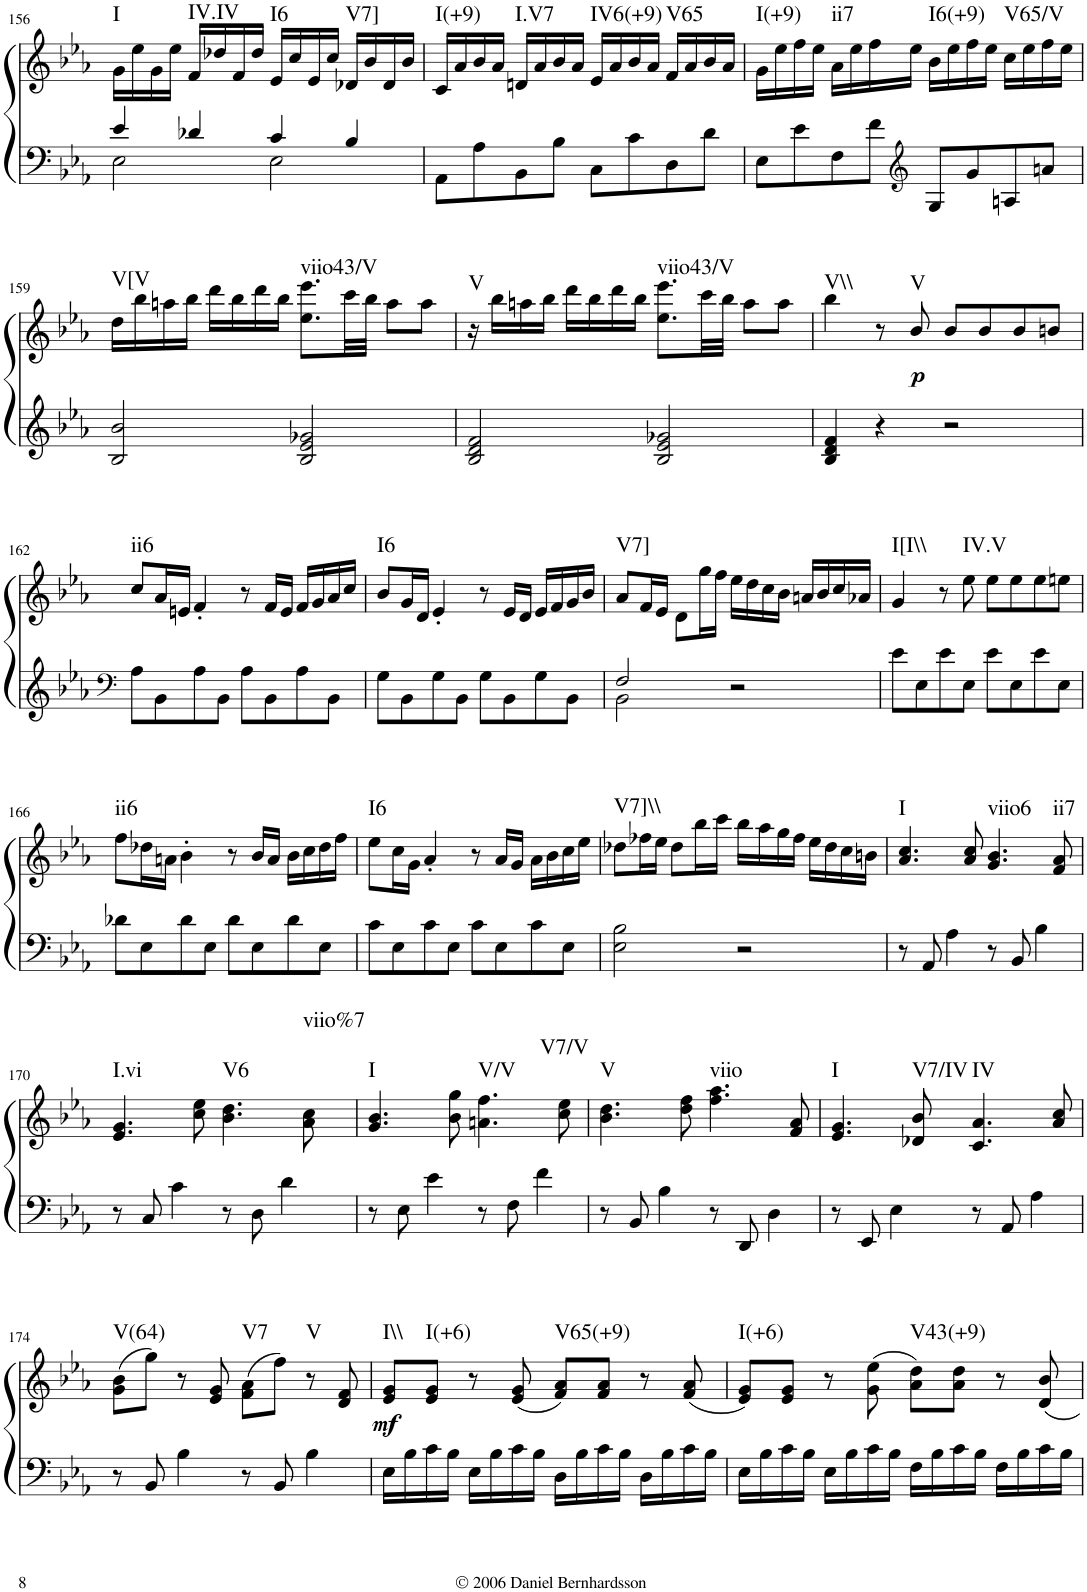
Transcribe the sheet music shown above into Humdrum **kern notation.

**kern	**kern	**dynam	**harte
*part1	*part1	*part1	*part1
*staff2	*staff1	*staff1/2	*
*I"Piano	*	*	*
*I'Pno.	*	*	*
!!LO:PB:g=z
*clefF4	*clefG2	*	*
*k[b-e-a-]	*k[b-e-a-]	*	*
*E-:	*E-:	*	*
*M4/4	*M4/4	*	*
*met(c)	*met(c)	*	*
=156	=156	=156	=156
*^	*	*	*
!	!	!	!	!LO:H:kt=I
4e-/	2E-\	16g\LL	.	N
.	.	16ee-\	.	.
.	.	16g\	.	.
.	.	16ee-\JJ	.	.
!	!	!	!	!LO:H:kt=IV.IV
4d-X/	.	16f/LL	.	N
.	.	16dd-X/	.	.
.	.	16f/	.	.
.	.	16dd-/JJ	.	.
!	!	!	!	!LO:H:kt=I6
4c/	2E-\	16e-/LL	.	N
.	.	16cc/	.	.
.	.	16e-/	.	.
.	.	16cc/JJ	.	.
!	!	!	!	!LO:H:kt=V7]
4B-/	.	16d-X/LL	.	N
.	.	16b-/	.	.
.	.	16d-/	.	.
.	.	16b-/JJ	.	.
*v	*v	*	*	*
=157	=157	=157	=157
!	!	!	!LO:H:kt=I(+9)
8AA-\L	16c/LL	.	N
.	16a-/	.	.
8A-\	16b-/	.	.
.	16a-/JJ	.	.
!	!	!	!LO:H:kt=I.V7
8BB-\	16dn/LL	.	N
.	16a-/	.	.
8B-\J	16b-/	.	.
.	16a-/JJ	.	.
!	!	!	!LO:H:kt=IV6(+9)
8C\L	16e-/LL	.	N
.	16a-/	.	.
8c\	16b-/	.	.
.	16a-/JJ	.	.
!	!	!	!LO:H:kt=V65
8D\	16f/LL	.	N
.	16a-/	.	.
8d\J	16b-/	.	.
.	16a-/JJ	.	.
=158	=158	=158	=158
!	!	!	!LO:H:kt=I(+9)
8E-\L	16g\LL	.	N
.	16ee-\	.	.
8e-\	16ff\	.	.
.	16ee-\JJ	.	.
!	!	!	!LO:H:kt=ii7
8F\	16a-\LL	.	N
.	16ee-\	.	.
8f\J	16ff\	.	.
*clefG2	*	*	*
.	16ee-\JJ	.	.
!	!	!	!LO:H:kt=I6(+9)
8G/L	16b-\LL	.	N
.	16ee-\	.	.
8g/	16ff\	.	.
.	16ee-\JJ	.	.
!	!	!	!LO:H:kt=V65/V
8An/	16cc\LL	.	N
.	16ee-\	.	.
8an/J	16ff\	.	.
.	16ee-\JJ	.	.
!!LO:LB:g=z
=159	=159	=159	=159
!	!	!	!LO:H:kt=V[V
2B-/ 2b-/	16dd\LL	.	N
.	16bb-\	.	.
.	16aan\	.	.
.	16bb-\JJ	.	.
.	16ddd\LL	.	.
.	16bb-\	.	.
.	16ddd\	.	.
.	16bb-\JJ	.	.
!	!	!	!LO:H:kt=viio43/V
2B-/ 2e-/ 2g-X/	8.ee-\ 8.eee-\L	.	N
.	32ccc\LL	.	.
.	32bb-\JJJ	.	.
.	8aa\L	.	.
.	8aa\J	.	.
=160	=160	=160	=160
!	!	!	!LO:H:kt=V
2B-/ 2d/ 2f/	16r	.	N
.	16bb-\LL	.	.
.	16aan\	.	.
.	16bb-\JJ	.	.
.	16ddd\LL	.	.
.	16bb-\	.	.
.	16ddd\	.	.
.	16bb-\JJ	.	.
!	!	!	!LO:H:kt=viio43/V
2B-/ 2e-/ 2g-X/	8.ee-\ 8.eee-\L	.	N
.	32ccc\LL	.	.
.	32bb-\JJJ	.	.
.	8aa\L	.	.
.	8aa\J	.	.
=161	=161	=161	=161
!	!	!	!LO:H:kt=V\\
4B-/ 4d/ 4f/	4bb-\	.	N
4r	8r	.	.
!	!	!LO:DY:b	!LO:H:kt=V
.	8b-/	p	N
2r	8b-/L	.	.
.	8b-/	.	.
.	8b-/	.	.
.	8bn/J	.	.
!!LO:LB:g=z
=162	=162	=162	=162
*clefF4	*	*	*
!	!	!	!LO:H:kt=ii6
8A-\L	8cc/L	.	N
8BB-\	16a-/L	.	.
.	16en/JJ	.	.
8A-\	4f'/	.	.
8BB-\J	.	.	.
8A-\L	8r	.	.
8BB-\	16f/LL	.	.
.	16e/JJ	.	.
8A-\	16f/LL	.	.
.	16g/	.	.
8BB-\J	16a-/	.	.
.	16cc/JJ	.	.
=163	=163	=163	=163
!	!	!	!LO:H:kt=I6
8G\L	8b-/L	.	N
8BB-\	16g/L	.	.
.	16d/JJ	.	.
8G\	4e-'/	.	.
8BB-\J	.	.	.
8G\L	8r	.	.
8BB-\	16e-/LL	.	.
.	16d/JJ	.	.
8G\	16e-/LL	.	.
.	16f/	.	.
8BB-\J	16g/	.	.
.	16b-/JJ	.	.
=164	=164	=164	=164
*^	*	*	*
!	!	!	!	!LO:H:kt=V7]
2F/	2BB-\	8a-/L	.	N
.	.	16f/L	.	.
.	.	16e-/JJ	.	.
.	.	8d\L	.	.
.	.	16gg\L	.	.
.	.	16ff\JJ	.	.
2r	2ryy	16ee-\LL	.	.
.	.	16dd\	.	.
.	.	16cc\	.	.
.	.	16b-\JJ	.	.
.	.	16an/LL	.	.
.	.	16b-/	.	.
.	.	16cc/	.	.
.	.	16a-X/JJ	.	.
*v	*v	*	*	*
=165	=165	=165	=165
!	!	!	!LO:H:kt=I[I\\
8e-\L	4g/	.	N
8E-\	.	.	.
8e-\	8r	.	.
!	!	!	!LO:H:kt=IV.V
8E-\J	8ee-\	.	N
8e-\L	8ee-\L	.	.
8E-\	8ee-\	.	.
8e-\	8ee-\	.	.
8E-\J	8een\J	.	.
!!LO:LB:g=z
=166	=166	=166	=166
!	!	!	!LO:H:kt=ii6
8d-X\L	8ff\L	.	N
8E-\	16dd-X\L	.	.
.	16an\JJ	.	.
8d-\	4b-'\	.	.
8E-\J	.	.	.
8d-\L	8r	.	.
8E-\	16b-/LL	.	.
.	16a/JJ	.	.
8d-\	16b-\LL	.	.
.	16cc\	.	.
8E-\J	16dd-\	.	.
.	16ff\JJ	.	.
=167	=167	=167	=167
!	!	!	!LO:H:kt=I6
8c\L	8ee-\L	.	N
8E-\	16cc\L	.	.
.	16g\JJ	.	.
8c\	4a-'/	.	.
8E-\J	.	.	.
8c\L	8r	.	.
8E-\	16a-/LL	.	.
.	16g/JJ	.	.
8c\	16a-\LL	.	.
.	16b-\	.	.
8E-\J	16cc\	.	.
.	16ee-\JJ	.	.
=168	=168	=168	=168
!	!	!	!LO:H:kt=V7]\\
2E-\ 2B-\	8dd-X\L	.	N
.	16ff-X\L	.	.
.	16ee-\JJ	.	.
.	8dd-\L	.	.
.	16bb-\L	.	.
.	16ccc\JJ	.	.
2r	16bb-\LL	.	.
.	16aa-\	.	.
.	16gg\	.	.
.	16ff-\JJ	.	.
.	16ee-\LL	.	.
.	16dd-\	.	.
.	16cc\	.	.
.	16bn\JJ	.	.
=169	=169	=169	=169
!	!	!	!LO:H:kt=I
8r	4.a-/ 4.cc/	.	N
8AA-/	.	.	.
4A-\	.	.	.
.	8a-/ 8cc/	.	.
!	!	!	!LO:H:kt=viio6
8r	4.g/ 4.b-/	.	N
8BB-/	.	.	.
4B-\	.	.	.
!	!	!	!LO:H:kt=ii7
.	8f/ 8a-/	.	N
!!LO:LB:g=z
=170	=170	=170	=170
!	!	!	!LO:H:kt=I.vi
8r	4.e-/ 4.g/	.	N
8C/	.	.	.
4c\	.	.	.
.	8cc\ 8ee-\	.	.
!	!	!	!LO:H:kt=V6
8r	4.b-\ 4.dd\	.	N
8D\	.	.	.
4d\	.	.	.
!	!	!	!LO:H:kt=viio%7
.	8a-\ 8cc\	.	N
=171	=171	=171	=171
!	!	!	!LO:H:kt=I
8r	4.g/ 4.b-/	.	N
8E-\	.	.	.
4e-\	.	.	.
.	8b-\ 8gg\	.	.
!	!	!	!LO:H:kt=V/V
8r	4.an\ 4.ff\	.	N
8F\	.	.	.
4f\	.	.	.
!	!	!	!LO:H:kt=V7/V
.	8cc\ 8ee-\	.	N
=172	=172	=172	=172
!	!	!	!LO:H:kt=V
8r	4.b-\ 4.dd\	.	N
8BB-/	.	.	.
4B-\	.	.	.
.	8dd\ 8ff\	.	.
!	!	!	!LO:H:kt=viio
8r	4.ff\ 4.aa-\	.	N
8DD/	.	.	.
4D\	.	.	.
.	8f/ 8a-/	.	.
=173	=173	=173	=173
!	!	!	!LO:H:kt=I
8r	4.e-/ 4.g/	.	N
8EE-/	.	.	.
4E-\	.	.	.
!	!	!	!LO:H:kt=V7/IV
.	8d-X/ 8b-/	.	N
!	!	!	!LO:H:kt=IV
8r	4.c/ 4.a-/	.	N
8AA-/	.	.	.
4A-\	.	.	.
.	8a-/ 8cc/	.	.
!!LO:LB:g=z
=174	=174	=174	=174
!	!	!	!LO:H:kt=V(64)
8r	(8g\ 8b-\L	.	N
8BB-/	8gg\J)	.	.
4B-\	8r	.	.
.	8e-/ 8g/	.	.
!	!	!	!LO:H:kt=V7
8r	(8f\ 8a-\L	.	N
8BB-/	8ff\J)	.	.
!	!	!	!LO:H:kt=V
4B-\	8r	.	N
.	8d/ 8f/	.	.
=175	=175	=175	=175
!	!	!LO:DY:b	!LO:H:kt=I\\
16E-\LL	8e-/ 8g/L	mf	N
16B-\	.	.	.
!	!	!	!LO:H:kt=I(+6)
16c\	8e-/ 8g/J	.	N
16B-\JJ	.	.	.
16E-\LL	8r	.	.
16B-\	.	.	.
16c\	(8e-/ 8g/	.	.
16B-\JJ	.	.	.
!	!	!	!LO:H:kt=V65(+9)
16D\LL	8f/ 8a-/L)	.	N
16B-\	.	.	.
16c\	8f/ 8a-/J	.	.
16B-\JJ	.	.	.
16D\LL	8r	.	.
16B-\	.	.	.
16c\	(8f/ 8a-/	.	.
16B-\JJ	.	.	.
=176	=176	=176	=176
!	!	!	!LO:H:kt=I(+6)
16E-\LL	8e-/ 8g/L)	.	N
16B-\	.	.	.
16c\	8e-/ 8g/J	.	.
16B-\JJ	.	.	.
16E-\LL	8r	.	.
16B-\	.	.	.
16c\	(8g\ 8ee-\	.	.
16B-\JJ	.	.	.
!	!	!	!LO:H:kt=V43(+9)
16F\LL	8a-\ 8dd\L)	.	N
16B-\	.	.	.
16c\	8a-\ 8dd\J	.	.
16B-\JJ	.	.	.
16F\LL	8r	.	.
16B-\	.	.	.
16c\	8d/ 8b-/	.	.
16B-\JJ	.	.	.
=	=	=	=
*-	*-	*-	*-
